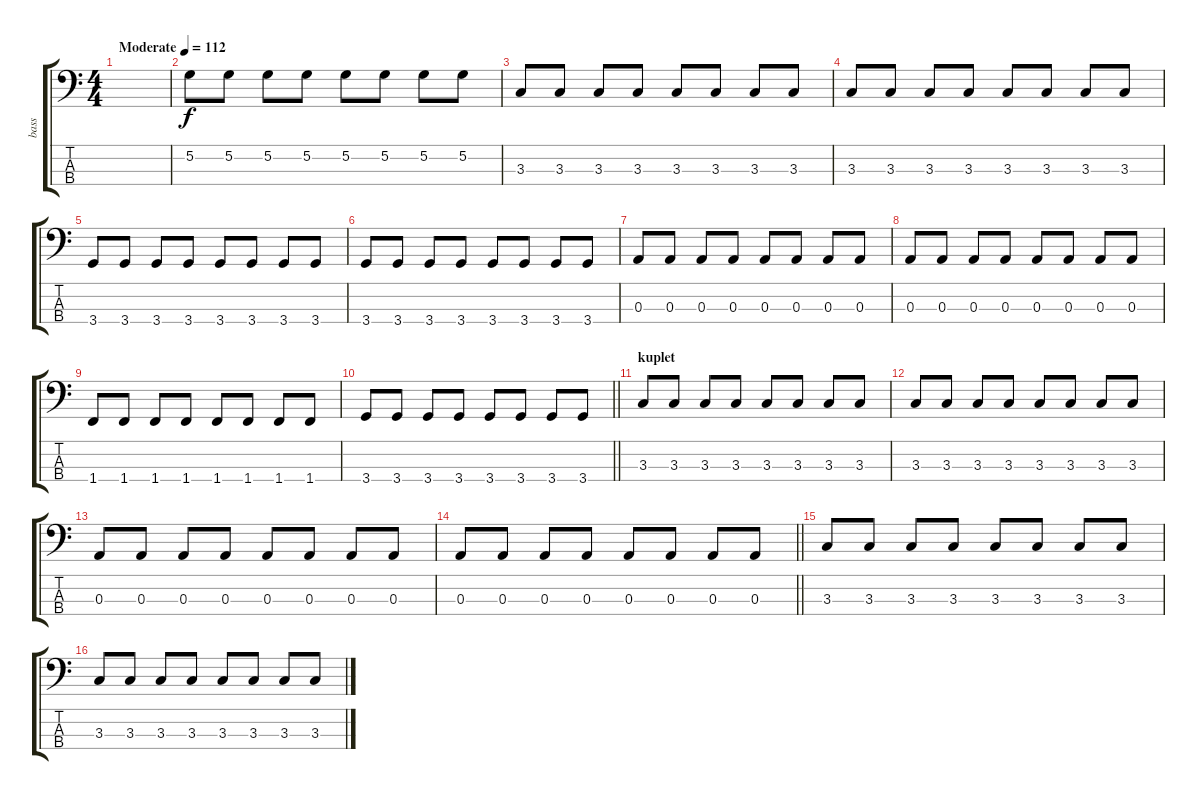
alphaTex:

\track ("bass" "bass") {instrument electricbasspick}
\staff {score tabs}
\tuning (G2 D2 A1 E1) {hide}
\ts (4 4)
\tempo (112 "Moderate")
\clef f4
\ks c
|
5.2.8 5.2.8 5.2.8 5.2.8 5.2.8 5.2.8 5.2.8 5.2.8 |
3.3.8 3.3.8 3.3.8 3.3.8 3.3.8 3.3.8 3.3.8 3.3.8 |
3.3.8 3.3.8 3.3.8 3.3.8 3.3.8 3.3.8 3.3.8 3.3.8 |
3.4.8 3.4.8 3.4.8 3.4.8 3.4.8 3.4.8 3.4.8 3.4.8 |
3.4.8 3.4.8 3.4.8 3.4.8 3.4.8 3.4.8 3.4.8 3.4.8 |
0.3.8 0.3.8 0.3.8 0.3.8 0.3.8 0.3.8 0.3.8 0.3.8 |
0.3.8 0.3.8 0.3.8 0.3.8 0.3.8 0.3.8 0.3.8 0.3.8 |
1.4.8 1.4.8 1.4.8 1.4.8 1.4.8 1.4.8 1.4.8 1.4.8 |
\barLineRight lightlight
3.4.8 3.4.8 3.4.8 3.4.8 3.4.8 3.4.8 3.4.8 3.4.8 |
\section ("" "kuplet")
3.3.8 3.3.8 3.3.8 3.3.8 3.3.8 3.3.8 3.3.8 3.3.8 |
3.3.8 3.3.8 3.3.8 3.3.8 3.3.8 3.3.8 3.3.8 3.3.8 |
0.3.8 0.3.8 0.3.8 0.3.8 0.3.8 0.3.8 0.3.8 0.3.8 |
\barLineRight lightlight
0.3.8 0.3.8 0.3.8 0.3.8 0.3.8 0.3.8 0.3.8 0.3.8 |
3.3.8 3.3.8 3.3.8 3.3.8 3.3.8 3.3.8 3.3.8 3.3.8 |
3.3.8 3.3.8 3.3.8 3.3.8 3.3.8 3.3.8 3.3.8 3.3.8
